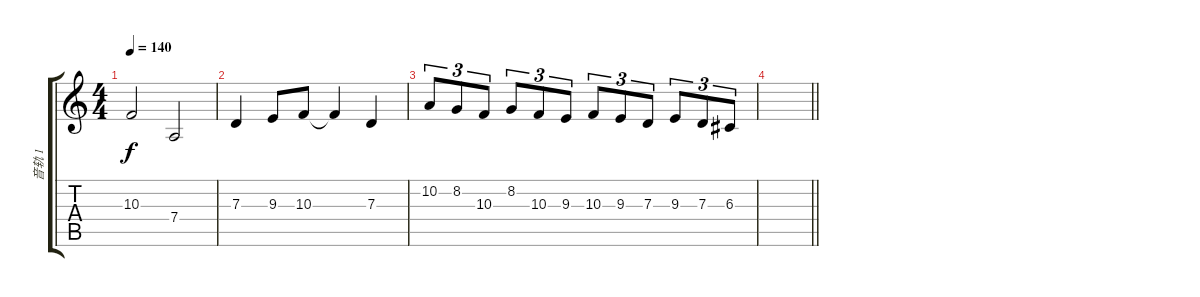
\track ("音轨 1" "音轨 1") {instrument frenchhorn}
\staff {score tabs}
\tuning (E4 B3 G3 D3 A2 E2) {hide}
\ts (4 4)
\tempo 140
\clef g2
\ks c
10.3.2{dy f} 7.4.2 |
7.3.4 9.3.8 10.3.8 10.3{t}.4 7.3.4 |
10.2.8{tu (3 2)} 8.2.8{tu (3 2)} 10.3.8{tu (3 2)} 8.2.8{tu (3 2)} 10.3.8{tu (3 2)} 9.3.8{tu (3 2)} 10.3.8{tu (3 2)} 9.3.8{tu (3 2)} 7.3.8{tu (3 2)} 9.3.8{tu (3 2)} 7.3.8{tu (3 2)} 6.3.8{tu (3 2)} |
\barLineRight lightlight
